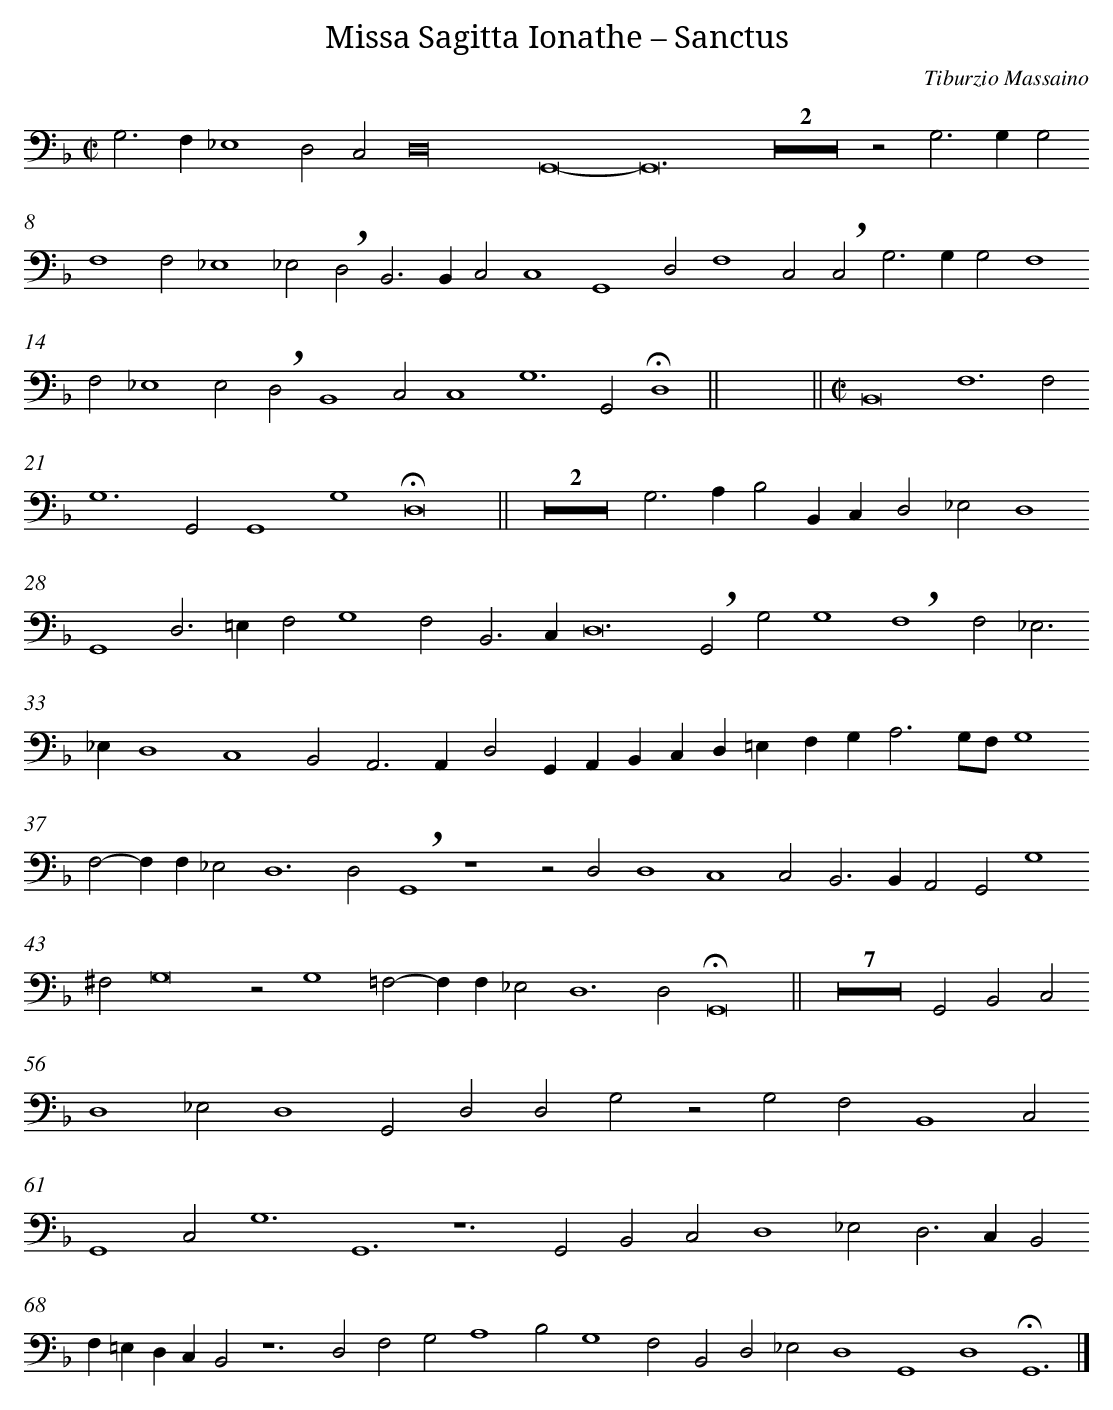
X:1
T: Missa Sagitta Ionathe – Sanctus
C: Tiburzio Massaino
L: 1/4
M: C|
K: F clef=bass
G,2>F,2_E,4 [|]
D,2C,2D,16 [|]
 [|]
G,,8- [|]
G,,12 [|]
Z2 [|]
z2G,2>G,2G,2 [|]
F,4F,2_E,4 [|]
_E,2!breath!D,2B,,3 [|]
B,,C,2C,4 [|]
G,,4D,2F,4 [|]
C,2!breath!C,2G,3 [|]
G,G,2F,4 [|]
F,2_E,4E,2 [|]
!breath!D,2B,,4C,2 [|]
C,4G,6 [|]
G,,2!fermata!D,4 ||
x8 ||
[M:C|]B,,8 [|]
F,6F,2 [|]
G,6G,,2 [|]
G,,4G,4 [|]
!fermata!D,8 ||
Z2 [|]
G,2>A,2B,2B,,C, [|]
D,2_E,2D,4 [|]
G,,4D,3=E, [|]
F,2G,4F,2 [|]
B,,2>C,2D,12 [|]
 [|]
!breath!G,,2G,2G,4 [|]
!breath!F,4F,2_E,3 [|]
_E,D,4C,4 [|]
B,,2A,,3A,, [|]
D,2G,,A,,B,,C,D,=E, [|]
F,G,2<A,2G,/F,/G,4 [|]
F,2-F,F,_E,2 [|]
D,6D,2 [|]
!breath!G,,4z4 [|]
z2D,2D,4 [|]
C,4C,2B,,3 [|]
B,,A,,2G,,2G,4 [|]
^F,2G,8 [|]
z2G,4 [|]
=F,2-F,F,_E,2 [|]
D,6D,2 [|]
!fermata!G,,8 ||
Z7 [|]
G,,2B,,2C,2 [|]
D,4_E,2 [|]
D,4G,,2 [|]
D,2D,2G,2 [|]
z2G,2F,2 [|]
B,,4C,2 [|]
G,,4C,2 [|]
G,6 [|]
G,,6 [|]
z6 [|]
G,,2B,,2C,2 [|]
D,4_E,2 [|]
D,2>C,2B,,2 [|]
F,=E,D,C,B,,2 [|]
z6 [|]
D,2F,2G,2 [|]
A,4B,2 [|]
G,4F,2 [|]
B,,2D,2_E,2 [|]
D,4G,,4 [|]
D,4 [|]
!fermata!G,,6 |]
